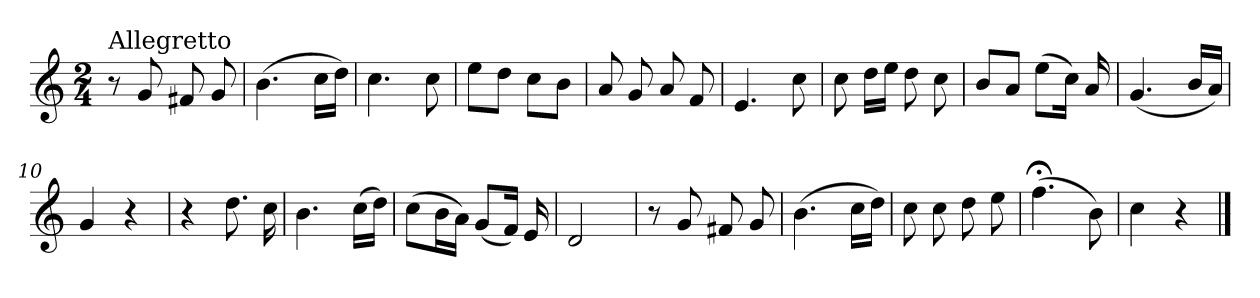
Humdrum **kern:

**kern
*part1
*staff1
*clefG2
*k[]
*C:
*M2/4
=1
!LO:TX:a:t=Allegretto
8r
8g/
8f#X/
8g/
=2
(>4.b\
16cc\LL
16dd\JJ)
=3
4.cc\
8cc\
=4
8ee\L
8dd\J
8cc\L
8b\J
=5
8a/
8g/
8a/
8f/
=6
4.e/
8cc\
=7
8cc\
16dd\LL
16ee\JJ
8dd\
8cc\
=8
8b/L
8a/J
(>8ee\L
16cc\Jk)
16a/
!!LO:LB:g=z
=9
(<4.g/
16b/LL
16a/JJ)
=10
4g/
4r
=11
4r
8.dd\
16cc\
=12
4.b\
(>16cc\LL
16dd\JJ)
=13
(>8cc\L
16b\L
16a\JJ)
(<8g/L
16f/Jk)
16e/
=14
2d/
=15
8r
8g/
8f#X/
8g/
=16
(>4.b\
16cc\LL
16dd\JJ)
=17
8cc\
8cc\
8dd\
8ee\
=18
(>4.ff;<\
8b\)
!!LO:LB:g=z
=19
4cc\
4r
==
*-
